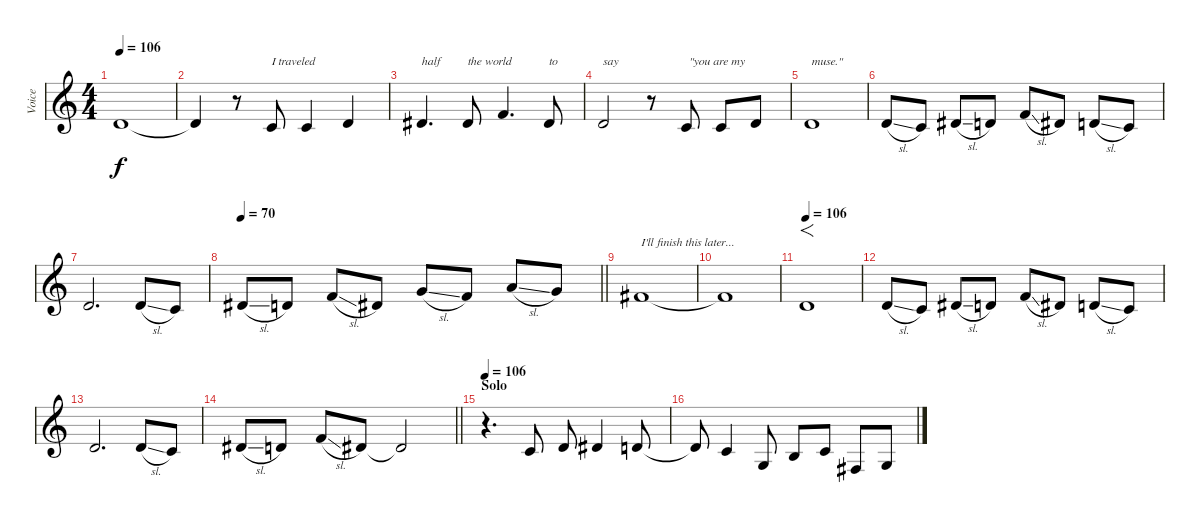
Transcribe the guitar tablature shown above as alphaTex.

\track ("Voice" "Voice") {instrument altosax}
\staff {score}
\tuning (E4 B3 G3 D3 A2 E2) {hide}
\ts (4 4)
\tempo 106
\clef g2
\ks c
3.2.1{dy f} |
3.2{t}.4 r.8 1.2.8{txt "I traveled"} 1.2.4 3.2.4 |
4.2.4{d txt "half"} 4.2.8{txt "the world"} 6.2.4{d} 4.2.8{txt "to"} |
3.2.2{txt "say"} r.8 1.2.8{txt " \"you are my"} 1.2.8 3.2.8 |
3.2.1{txt "muse.\""} |
3.2{sl}.8 1.2.8 4.2{sl}.8 3.2.8 6.2{sl}.8 4.2.8 3.2{sl}.8 1.2.8 |
3.2.2{d} 3.2{sl}.8 1.2.8 |
\tempo 70
\barLineRight lightlight
4.2{sl}.8 3.2.8 6.2{sl}.8 4.2.8 8.2{sl}.8 6.2.8 10.2{sl}.8 8.2.8 |
\section ("" "")
7.2.1{txt "I'll finish this later..." volume 0 instrument altosax} |
7.2{t}.1 |
\tempo 106
3.2.1{f volume 11} |
3.2{sl}.8 1.2.8 4.2{sl}.8 3.2.8 6.2{sl}.8 4.2.8 3.2{sl}.8 1.2.8 |
3.2.2{d} 3.2{sl}.8 1.2.8 |
\barLineRight lightlight
4.2{sl}.8 3.2.8 6.2{sl}.8 4.2.8 4.2{t}.2 |
\section ("" "Solo")
\tempo 106
r.4{d volume 13 instrument clarinet} 1.2.8 3.2.8 4.2.4 3.2.8 |
3.2{t}.8 1.2.4 0.3.8 0.2.8 1.2.8 4.4.8 0.3.8
